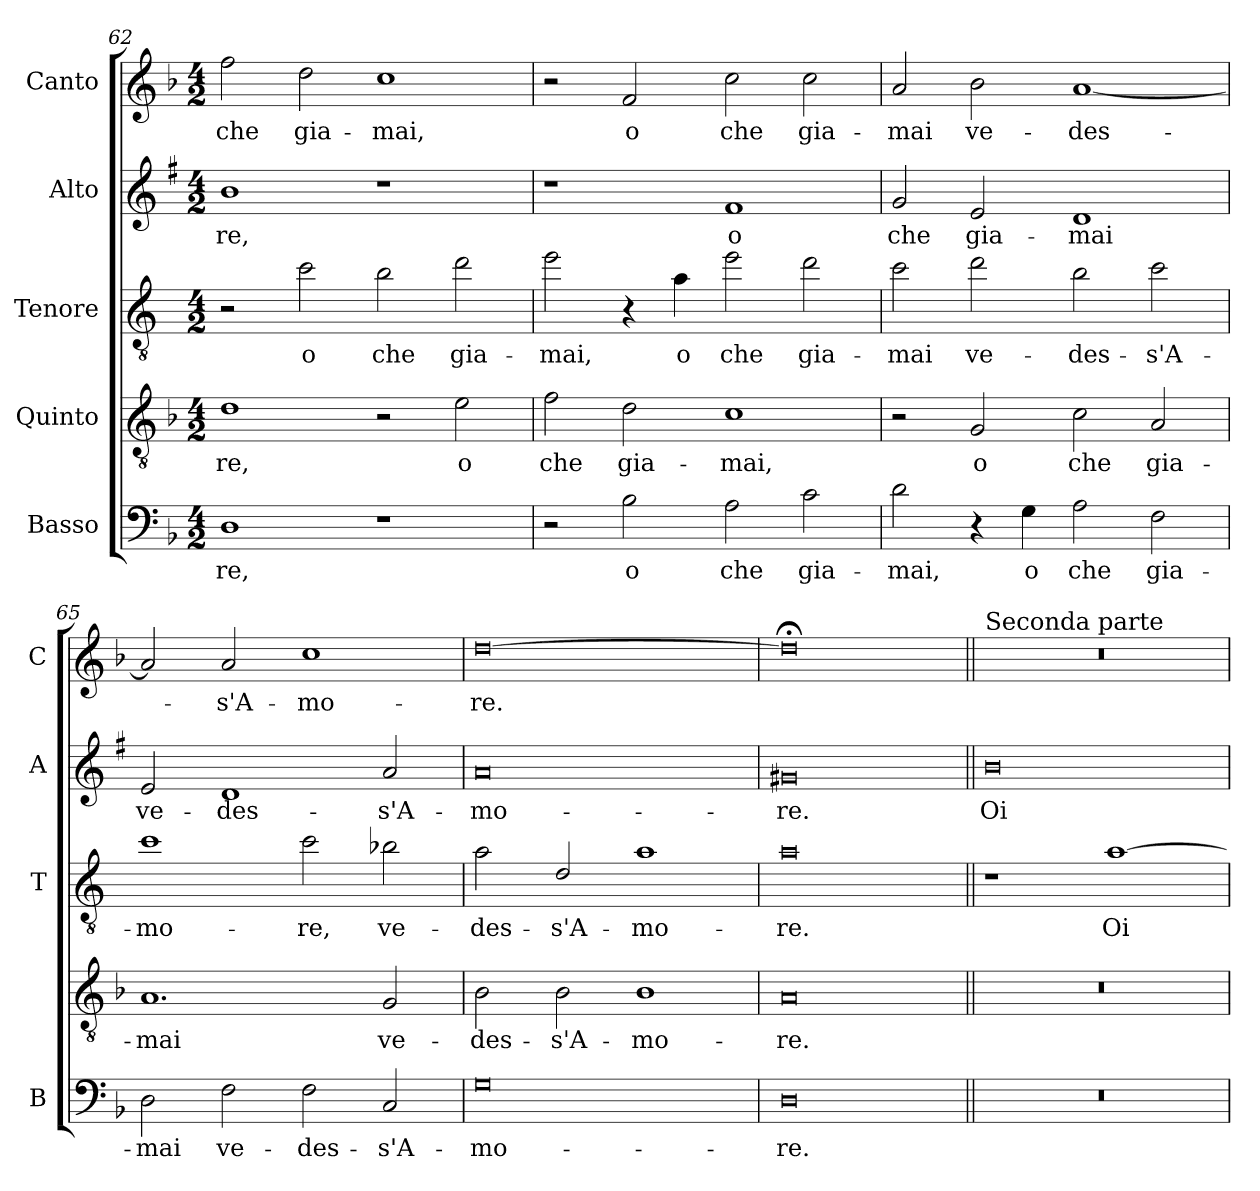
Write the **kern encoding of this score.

**kern	**text	**kern	**text	**kern	**text	**kern	**text	**kern	**text
*part5	*part5	*part4	*part4	*part3	*part3	*part2	*part2	*part1	*part1
*staff5	*staff5	*staff4	*staff4	*staff3	*staff3	*staff2	*staff2	*staff1	*staff1
*I"Basso	*	*I"Quinto	*	*I"Tenore	*	*I"Alto	*	*I"Canto	*
*I'B	*	*	*	*I'T	*	*I'A	*	*I'C	*
*clefF4	*	*clefGv2	*	*clefGv2	*	*clefG2	*	*clefG2	*
*	*	*	*	*ITrd4c7	*	*ITrd1c2	*	*	*
*k[b-]	*	*k[b-]	*	*k[b-]	*	*k[b-]	*	*k[b-]	*
*F:	*	*F:	*	*F:	*	*F:	*	*F:	*
*M4/2	*	*M4/2	*	*M4/2	*	*M4/2	*	*M4/2	*
=62	=62	=62	=62	=62	=62	=62	=62	=62	=62
!	!LO:LY:b	!	!LO:LY:b	!	!	!	!LO:LY:b	!	!LO:LY:b
1D	-re,	1d	-re,	2r	.	1a	-re,	2ff\	che
!	!	!	!	!	!LO:LY:b	!	!	!	!LO:LY:b
.	.	.	.	2f\	o	.	.	2dd\	gia-
!	!	!	!	!	!LO:LY:b	!	!	!	!LO:LY:b
1r	.	2r	.	2e\	che	1r	.	1cc	-mai,
!	!	!	!LO:LY:b	!	!LO:LY:b	!	!	!	!
.	.	2e\	o	2g\	gia-	.	.	.	.
=63	=63	=63	=63	=63	=63	=63	=63	=63	=63
!	!	!	!LO:LY:b	!	!LO:LY:b	!	!	!	!
2r	.	2f\	che	2a\	-mai,	1r	.	2r	.
!	!LO:LY:b	!	!LO:LY:b	!	!	!	!	!	!LO:LY:b
2B-\	o	2d\	gia-	4r	.	.	.	2f/	o
!	!	!	!	!	!LO:LY:b	!	!	!	!
.	.	.	.	4d\	o	.	.	.	.
!	!LO:LY:b	!	!LO:LY:b	!	!LO:LY:b	!	!LO:LY:b	!	!LO:LY:b
2A\	che	1c	-mai,	2a\	che	1e	o	2cc\	che
!	!LO:LY:b	!	!	!	!LO:LY:b	!	!	!	!LO:LY:b
2c\	gia-	.	.	2g\	gia-	.	.	2cc\	gia-
!!LO:LB:g=z
=64	=64	=64	=64	=64	=64	=64	=64	=64	=64
!	!LO:LY:b	!	!	!	!LO:LY:b	!	!LO:LY:b	!	!LO:LY:b
2d\	-mai,	2r	.	2f\	-mai	2f/	che	2a/	-mai
!	!	!	!LO:LY:b	!	!LO:LY:b	!	!LO:LY:b	!	!LO:LY:b
4r	.	2G/	o	2g\	ve-	2d/	gia-	2b-\	ve-
!	!LO:LY:b	!	!	!	!	!	!	!	!
4G\	o	.	.	.	.	.	.	.	.
!	!LO:LY:b	!	!LO:LY:b	!	!LO:LY:b	!	!LO:LY:b	!	!LO:LY:b
2A\	che	2c\	che	2e\	-des-	1c	-mai	[1a	-des-
!	!LO:LY:b	!	!LO:LY:b	!	!LO:LY:b	!	!	!	!
2F\	gia-	2A/	gia-	2f\	-s'A-	.	.	.	.
=65	=65	=65	=65	=65	=65	=65	=65	=65	=65
!	!LO:LY:b	!	!LO:LY:b	!	!LO:LY:b	!	!LO:LY:b	!	!
2D\	-mai	1.A	-mai	1f	-mo-	2d/	ve-	2a/]	.
!	!LO:LY:b	!	!	!	!	!	!LO:LY:b	!	!LO:LY:b
2F\	ve-	.	.	.	.	1c	-des-	2a/	-s'A-
!	!LO:LY:b	!	!	!	!LO:LY:b	!	!	!	!LO:LY:b
2F\	-des-	.	.	2f\	-re,	.	.	1cc	-mo-
!	!LO:LY:b	!	!LO:LY:b	!	!LO:LY:b	!	!LO:LY:b	!	!
2C/	-s'A-	2G/	ve-	2e-X\	ve-	2g/	-s'A-	.	.
=66	=66	=66	=66	=66	=66	=66	=66	=66	=66
!	!LO:LY:b	!	!LO:LY:b	!	!LO:LY:b	!	!LO:LY:b	!	!LO:LY:b
0G	-mo-	2B-\	-des-	2d\	-des-	0g	-mo-	[0dd	-re.
!	!	!	!LO:LY:b	!	!LO:LY:b	!	!	!	!
.	.	2B-\	-s'A-	2G/	-s'A-	.	.	.	.
!	!	!	!LO:LY:b	!	!LO:LY:b	!	!	!	!
.	.	1B-	-mo-	1d	-mo-	.	.	.	.
=67	=67	=67	=67	=67	=67	=67	=67	=67	=67
!	!LO:LY:b	!	!LO:LY:b	!	!LO:LY:b	!	!LO:LY:b	!	!
0D	-re.	0A	-re.	0d	-re.	0f#X	-re.	0dd;<]	.
=68||	=68||	=68||	=68||	=68||	=68||	=68||	=68||	=68||	=68||
!	!	!	!	!	!	!	!	!LO:TX:a:t=Seconda parte	!
!	!	!	!	!	!	!	!LO:LY:b	!	!
0r	.	0r	.	1r	.	0a	Oi-	0r	.
!	!	!	!	!	!LO:LY:b	!	!	!	!
.	.	.	.	[1d	Oi-	.	.	.	.
=	=	=	=	=	=	=	=	=	=
*-	*-	*-	*-	*-	*-	*-	*-	*-	*-
